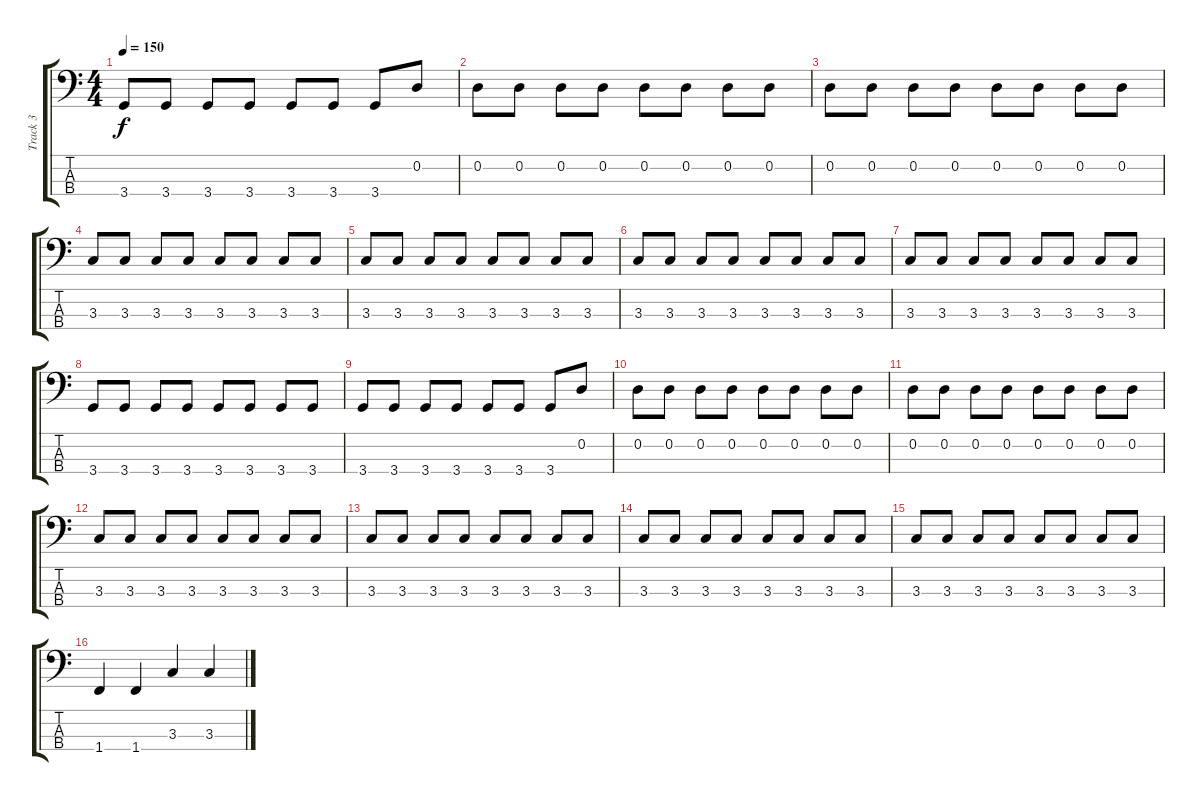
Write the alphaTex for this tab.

\track ("Track 3" "Track 3") {instrument electricbasspick}
\staff {score tabs}
\tuning (G2 D2 A1 E1) {hide}
\ts (4 4)
\tempo 150
\clef f4
\ks c
3.4.8{dy f} 3.4.8 3.4.8 3.4.8 3.4.8 3.4.8 3.4.8 0.2.8 |
0.2.8 0.2.8 0.2.8 0.2.8 0.2.8 0.2.8 0.2.8 0.2.8 |
0.2.8 0.2.8 0.2.8 0.2.8 0.2.8 0.2.8 0.2.8 0.2.8 |
3.3.8 3.3.8 3.3.8 3.3.8 3.3.8 3.3.8 3.3.8 3.3.8 |
3.3.8 3.3.8 3.3.8 3.3.8 3.3.8 3.3.8 3.3.8 3.3.8 |
3.3.8 3.3.8 3.3.8 3.3.8 3.3.8 3.3.8 3.3.8 3.3.8 |
3.3.8 3.3.8 3.3.8 3.3.8 3.3.8 3.3.8 3.3.8 3.3.8 |
3.4.8 3.4.8 3.4.8 3.4.8 3.4.8 3.4.8 3.4.8 3.4.8 |
3.4.8 3.4.8 3.4.8 3.4.8 3.4.8 3.4.8 3.4.8 0.2.8 |
0.2.8 0.2.8 0.2.8 0.2.8 0.2.8 0.2.8 0.2.8 0.2.8 |
0.2.8 0.2.8 0.2.8 0.2.8 0.2.8 0.2.8 0.2.8 0.2.8 |
3.3.8 3.3.8 3.3.8 3.3.8 3.3.8 3.3.8 3.3.8 3.3.8 |
3.3.8 3.3.8 3.3.8 3.3.8 3.3.8 3.3.8 3.3.8 3.3.8 |
3.3.8 3.3.8 3.3.8 3.3.8 3.3.8 3.3.8 3.3.8 3.3.8 |
3.3.8 3.3.8 3.3.8 3.3.8 3.3.8 3.3.8 3.3.8 3.3.8 |
1.4.4 1.4.4 3.3.4 3.3.4
